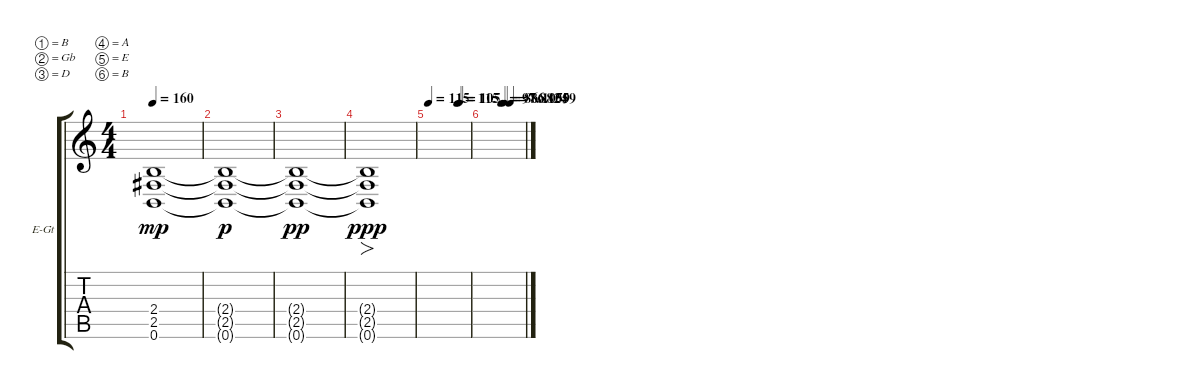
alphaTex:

\bracketExtendMode groupsimilarinstruments
\firstSystemTrackNameOrientation horizontal
\otherSystemsTrackNameOrientation horizontal
\track ("Guitar 1" "E-Gt") {instrument distortionguitar}
\staff {score tabs}
\tuning (B3 Gb3 D3 A2 E2 B1)
\ts (4 4)
\tempo 160
\clef g2
\ks c
(0.6{t} 2.5{t} 2.4{t}).1{dy mp} |
(0.6{t} 2.5{t} 2.4{t}).1{dy p} |
(0.6{t} 2.5{t} 2.4{t}).1{dy pp} |
(0.6{t} 2.5{t} 2.4{t}).1{fo dy ppp} |
\tempo 115
\tempo (115 0.70625)
\tempo (105 0.75)
|
\tempo (97.8824 0.44375)
\tempo (86.1059 0.5)
\tempo (86.1059 0.65)
